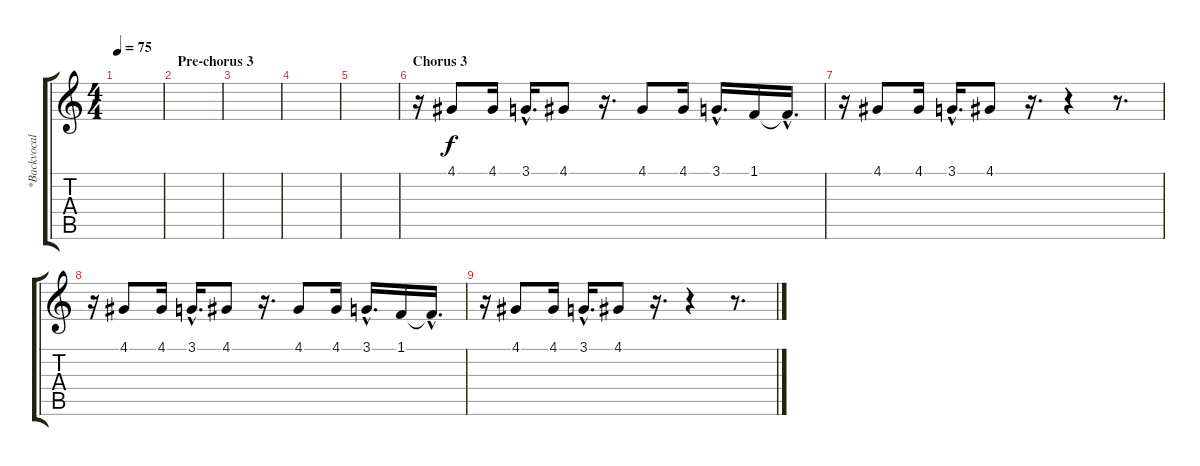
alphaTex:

\track ("*Backvocals (Noodles and Greg.K)" "*Backvocal") {instrument clarinet}
\staff {score tabs}
\tuning (E4 B3 G3 D3 A2 E2) {hide}
\ts (4 4)
\tempo 75
\clef g2
\ks c
|
\section ("" "Pre-chorus 3")
|
|
|
|
\section ("" "Chorus 3")
r.16 4.1.8 4.1.16 3.1{hac}.16{d} 4.1.8 r.16{d} 4.1.8 4.1.16 3.1{hac}.16{d} 1.1.16 1.1{hac t}.16{d} |
r.16 4.1.8 4.1.16 3.1{hac}.16{d} 4.1.8 r.16{d} r.4 r.8{d} |
r.16 4.1.8 4.1.16 3.1{hac}.16{d} 4.1.8 r.16{d} 4.1.8 4.1.16 3.1{hac}.16{d} 1.1.16 1.1{hac t}.16{d} |
r.16 4.1.8 4.1.16 3.1{hac}.16{d} 4.1.8 r.16{d} r.4 r.8{d}
